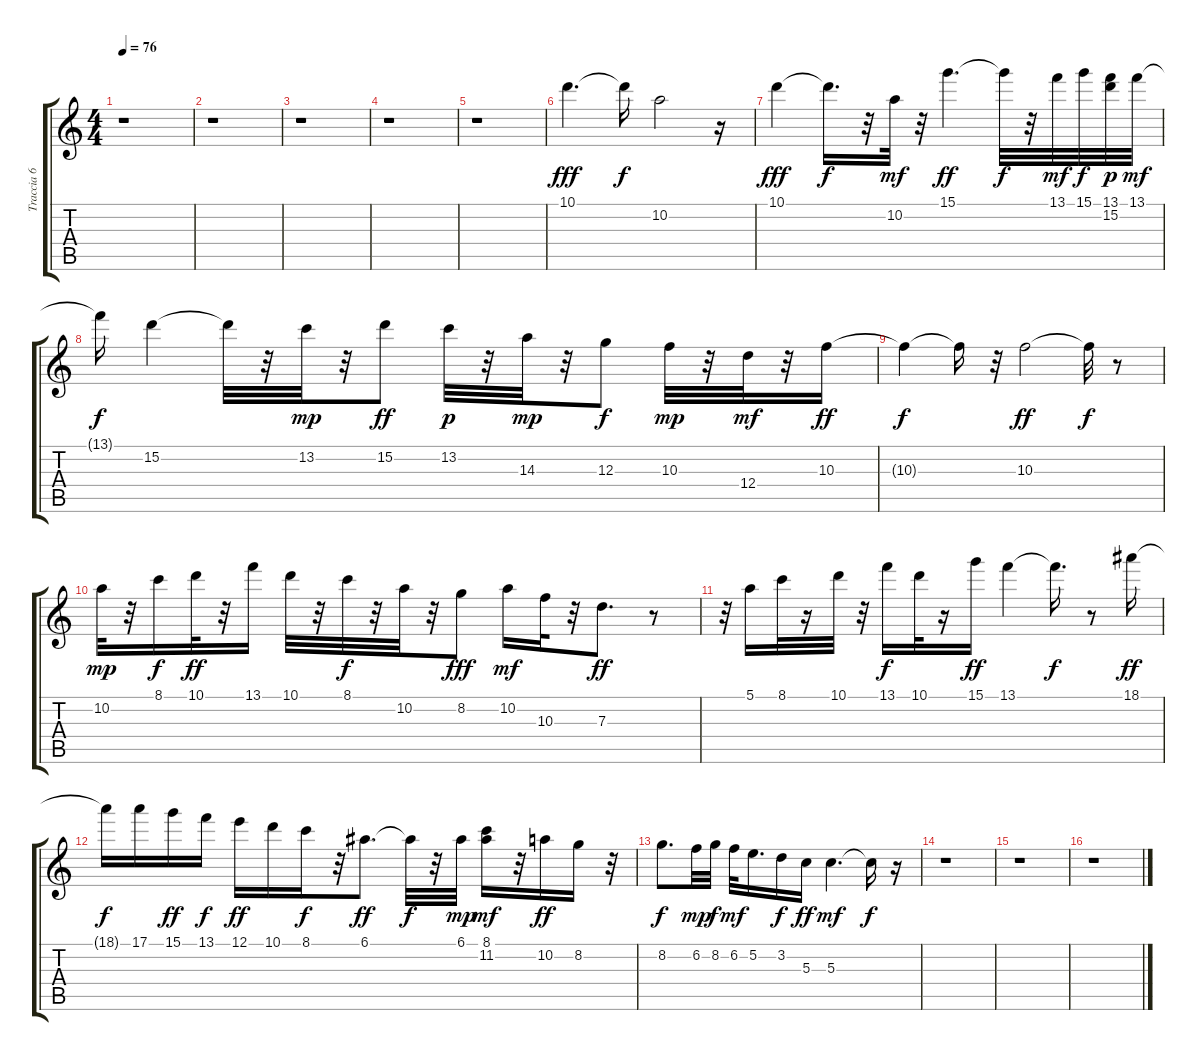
\track ("Traccia 6" "Traccia 6") {instrument distortionguitar}
\staff {score tabs}
\tuning (E4 B3 G3 D3 A2 E2) {hide}
\ts (4 4)
\tempo 76
\clef g2
\ks c
r.1{dy fff} |
r.1 |
r.1 |
r.1 |
r.1 |
10.1.4{d} 10.1{t}.16{dy f} 10.2.2 r.16 |
10.1.4{dy fff} 10.1{t}.16{d dy f} r.32 10.2.32{dy mf} r.32 15.1.4{d dy ff} 15.1{t}.32{dy f} r.32 13.1.32{dy mf} 15.1.32{dy f} (13.1 15.2).32{dy p} 13.1.32{dy mf} |
13.1{t}.16{dy f} 15.2.4 15.2{t}.32 r.32 13.2.32{dy mp} r.32 15.2.8{dy ff} 13.2.32{dy p} r.32 14.3.32{dy mp} r.32 12.3.8{dy f} 10.3.32{dy mp} r.32 12.4.32{dy mf} r.32 10.3.16{dy ff} |
10.3{t}.4{dy f} 10.3{t}.16 r.32 10.3.2{dy ff} 10.3{t}.32{dy f} r.8 |
10.2.32{dy mp} r.32 8.1.16{dy f} 10.1.32{dy ff} r.32 13.1.16 10.1.32 r.32 8.1.32{dy f} r.32 10.2.32 r.32 8.2.8{dy fff} 10.2.16{dy mf} 10.3.32 r.32 7.3.8{d dy ff} r.8 |
r.32 5.1.16 8.1.32 r.16 10.1.32 r.32 13.1.16{dy f} 10.1.32 r.16 15.1.16{dy ff} 13.1.4 13.1{t}.16{d dy f} r.8 18.1.16{dy ff} |
18.1{t}.16{dy f} 17.1.16 15.1.16{dy ff} 13.1.16{dy f} 12.1.16{dy ff} 10.1.16 8.1.16{dy f} r.32 6.1.8{d dy ff} 6.1{t}.32{dy f} r.32 6.1.32{dy mp} (8.1 11.2).16{dy mf} r.32 10.2.16{dy ff} 8.2.16 r.32 |
8.2.8{d dy f} 6.2.32{dy mp} 8.2.32{dy f} 6.2.32{dy mf} 5.2.16{d} 3.2.16{dy f} 5.3.16{dy ff} 5.3.4{d dy mf} 5.3{t}.16{dy f} r.16 |
r.1 |
r.1 |
r.1
